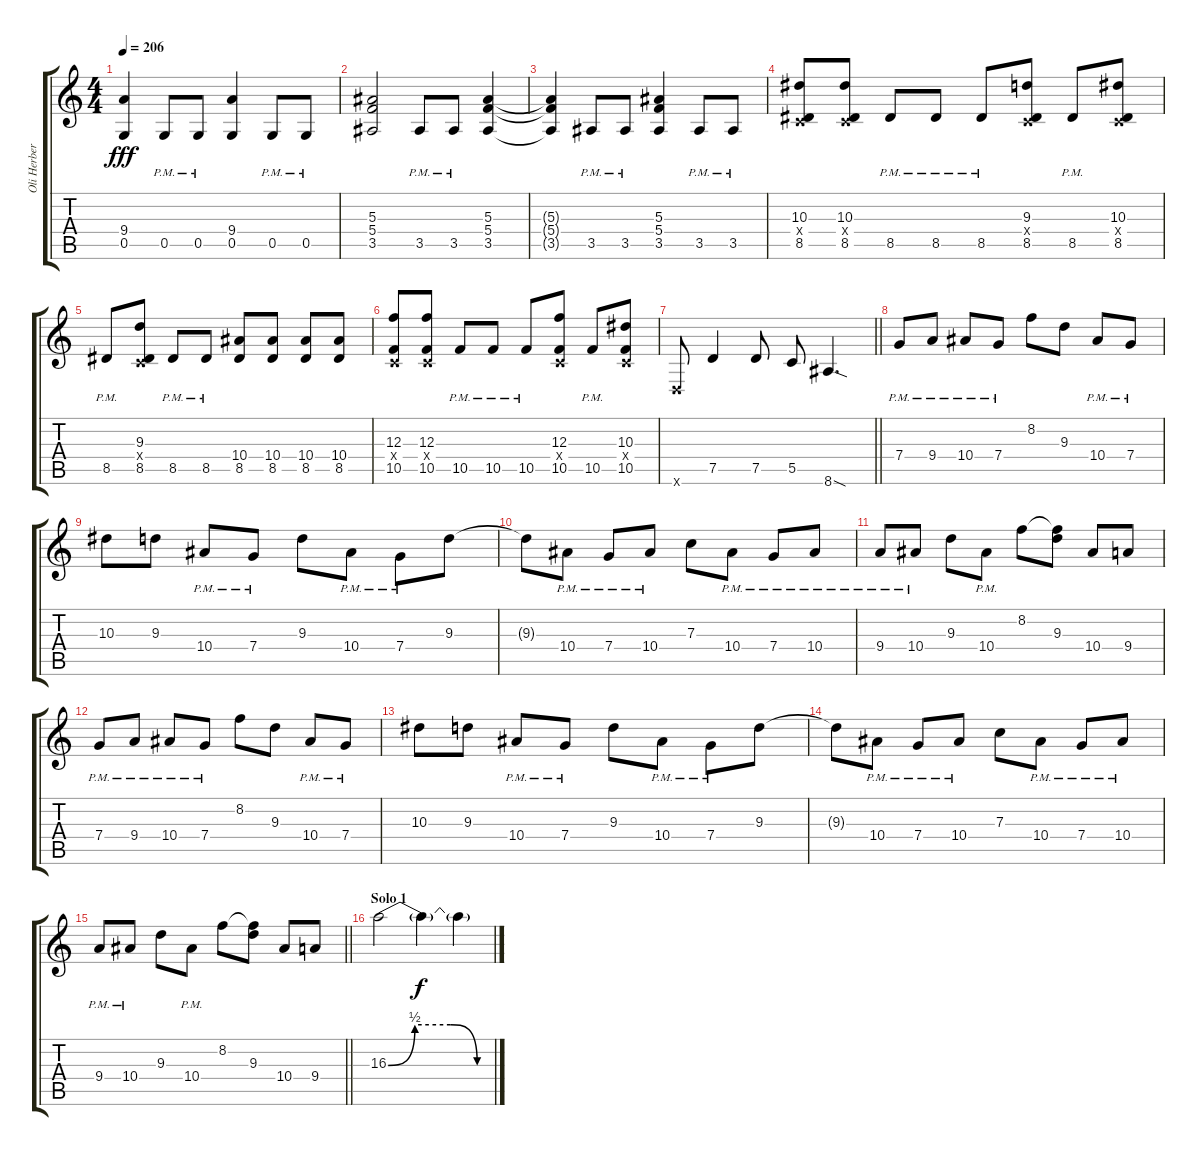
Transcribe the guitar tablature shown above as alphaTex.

\track ("Oli Herbert" "Oli Herber") {instrument overdrivenguitar}
\staff {score tabs}
\tuning (D4 A3 F3 C3 G2 D2) {hide}
\ts (4 4)
\tempo 206
\clef g2
\ks c
(9.4{t} 0.5{t}).4{dy fff} 0.5{pm}.8 0.5{pm}.8 (9.4 0.5).4 0.5{pm}.8 0.5{pm}.8 |
(5.3 5.4 3.5).2 3.5{pm}.8 3.5{pm}.8 (5.3 5.4 3.5).4 |
(5.3{t} 5.4{t} 3.5{t}).4 3.5{pm}.8 3.5{pm}.8 (5.3 5.4 3.5).4 3.5{pm}.8 3.5{pm}.8 |
(10.3 0.4{x} 8.5).8 (10.3 0.4{x} 8.5).8 8.5{pm}.8 8.5{pm}.8 8.5{pm}.8 (9.3 0.4{x} 8.5).8 8.5{pm}.8 (10.3 0.4{x} 8.5).8 |
8.5{pm}.8 (9.3 0.4{x} 8.5).8 8.5{pm}.8 8.5{pm}.8 (10.4 8.5).8 (10.4 8.5).8 (10.4 8.5).8 (10.4 8.5).8 |
(12.3 0.4{x} 10.5).8 (12.3 0.4{x} 10.5).8 10.5{pm}.8 10.5{pm}.8 10.5{pm}.8 (12.3 0.4{x} 10.5).8 10.5{pm}.8 (10.3 0.4{x} 10.5).8 |
\barLineRight lightlight
0.6{x}.8 7.5.4 7.5.8 5.5.8 8.6{sod}.4{d} |
7.4{pm}.8 9.4{pm}.8 10.4{pm}.8 7.4{pm}.8 8.2.8 9.3.8 10.4{pm}.8 7.4{pm}.8 |
10.3.8 9.3.8 10.4{pm}.8 7.4{pm}.8 9.3.8 10.4{pm}.8 7.4{pm}.8 9.3.8 |
9.3{t}.8 10.4{pm}.8 7.4{pm}.8 10.4{pm}.8 7.3.8 10.4{pm}.8 7.4{pm}.8 10.4{pm}.8 |
9.4{pm}.8 10.4{pm}.8 9.3.8 10.4{pm}.8 8.2.8 (8.2{t} 9.3).8 10.4.8 9.4.8 |
7.4{pm}.8 9.4{pm}.8 10.4{pm}.8 7.4{pm}.8 8.2.8 9.3.8 10.4{pm}.8 7.4{pm}.8 |
10.3.8 9.3.8 10.4{pm}.8 7.4{pm}.8 9.3.8 10.4{pm}.8 7.4{pm}.8 9.3.8 |
9.3{t}.8 10.4{pm}.8 7.4{pm}.8 10.4{pm}.8 7.3.8 10.4{pm}.8 7.4{pm}.8 10.4{pm}.8 |
\barLineRight lightlight
9.4{pm}.8 10.4{pm}.8 9.3.8 10.4{pm}.8 8.2.8 (8.2{t} 9.3).8 10.4.8 9.4.8 |
\section ("" "Solo 1")
16.3{be (custom 0 0 15 2 35 2 50 0 60 0)}.2{volume 16} 16.3{t}.4{dy f} 16.3{t}.4
